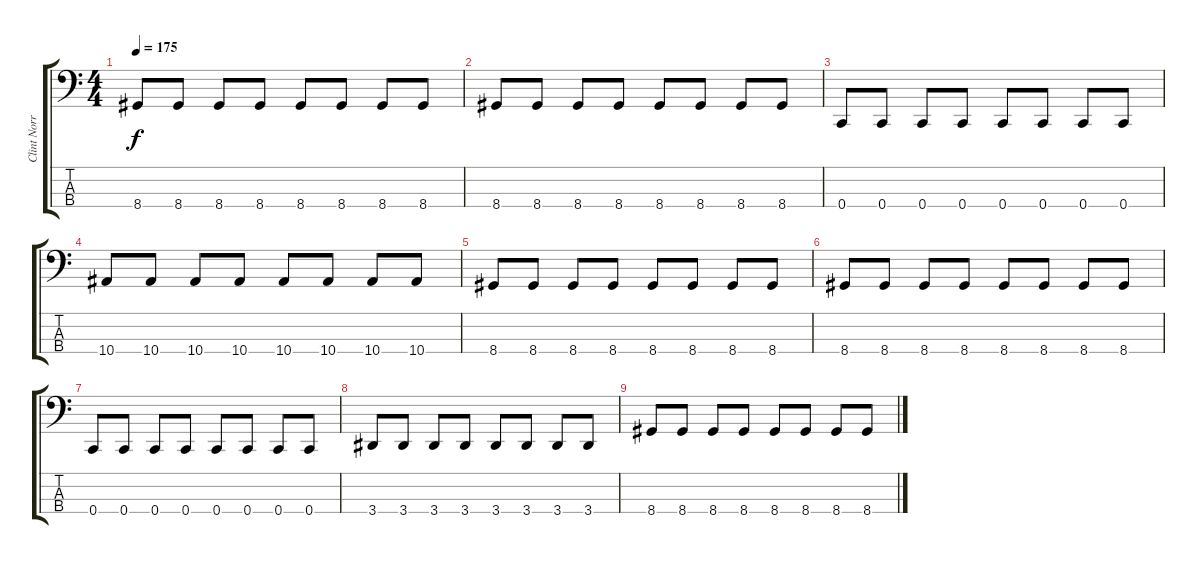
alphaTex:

\track ("Clint Norris" "Clint Norr") {instrument electricbasspick}
\staff {score tabs}
\tuning (F2 C2 G1 C1) {hide}
\ts (4 4)
\tempo 175
\clef f4
\ks c
8.4.8{dy f} 8.4.8 8.4.8 8.4.8 8.4.8 8.4.8 8.4.8 8.4.8 |
8.4.8 8.4.8 8.4.8 8.4.8 8.4.8 8.4.8 8.4.8 8.4.8 |
0.4.8 0.4.8 0.4.8 0.4.8 0.4.8 0.4.8 0.4.8 0.4.8 |
10.4.8 10.4.8 10.4.8 10.4.8 10.4.8 10.4.8 10.4.8 10.4.8 |
8.4.8 8.4.8 8.4.8 8.4.8 8.4.8 8.4.8 8.4.8 8.4.8 |
8.4.8 8.4.8 8.4.8 8.4.8 8.4.8 8.4.8 8.4.8 8.4.8 |
0.4.8 0.4.8 0.4.8 0.4.8 0.4.8 0.4.8 0.4.8 0.4.8 |
3.4.8 3.4.8 3.4.8 3.4.8 3.4.8 3.4.8 3.4.8 3.4.8 |
8.4.8 8.4.8 8.4.8 8.4.8 8.4.8 8.4.8 8.4.8 8.4.8
